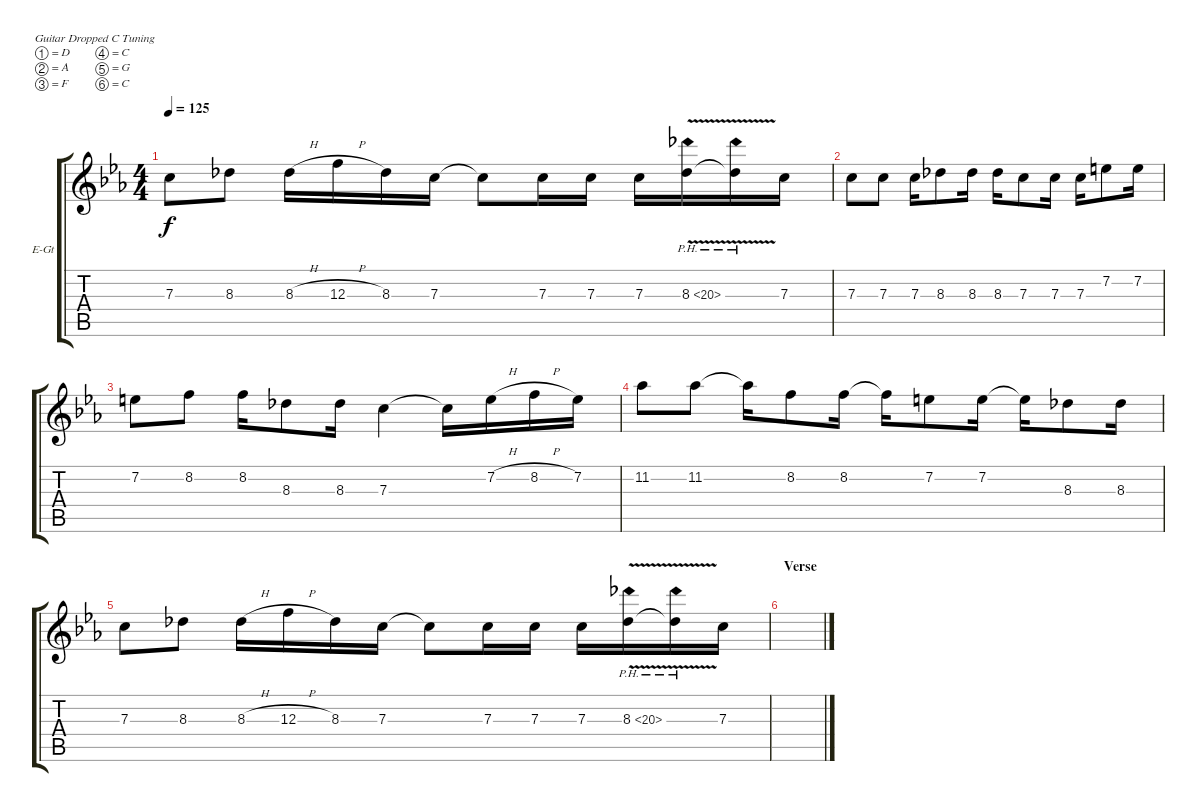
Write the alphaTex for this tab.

\bracketExtendMode groupsimilarinstruments
\firstSystemTrackNameOrientation horizontal
\otherSystemsTrackNameOrientation horizontal
\track ("Electric Guitar" "E-Gt") {instrument distortionguitar}
\staff {score tabs}
\tuning (D4 A3 F3 C3 G2 C2)
\ts (4 4)
\tempo 125
\clef g2
\ks cminor
7.3.8{dy f} 8.3.8 8.3{h}.16 12.3{h}.16 8.3.16 7.3.16 7.3{t}.8 7.3.16 7.3.16 7.3.16 8.3{ph 12 v}.16 8.3{ph 12 t}.16 7.3.16 |
7.3.8 7.3.8 7.3.16 8.3.8 8.3.16 8.3.16 7.3.8 7.3.16 7.3.16 7.2.8 7.2.16 |
7.2.8 8.2.8 8.2.16 8.3.8 8.3.16 7.3.4 7.3{t}.16 7.2{h}.16 8.2{h}.16 7.2.16 |
11.2.8 11.2.8 11.2{t}.16 8.2.8 8.2.16 8.2{t}.16 7.2.8 7.2.16 7.2{t}.16 8.3.8 8.3.16 |
7.3.8 8.3.8 8.3{h}.16 12.3{h}.16 8.3.16 7.3.16 7.3{t}.8 7.3.16 7.3.16 7.3.16 8.3{ph 12 v}.16 8.3{ph 12 t}.16 7.3.16 |
\section ("" "Verse")
